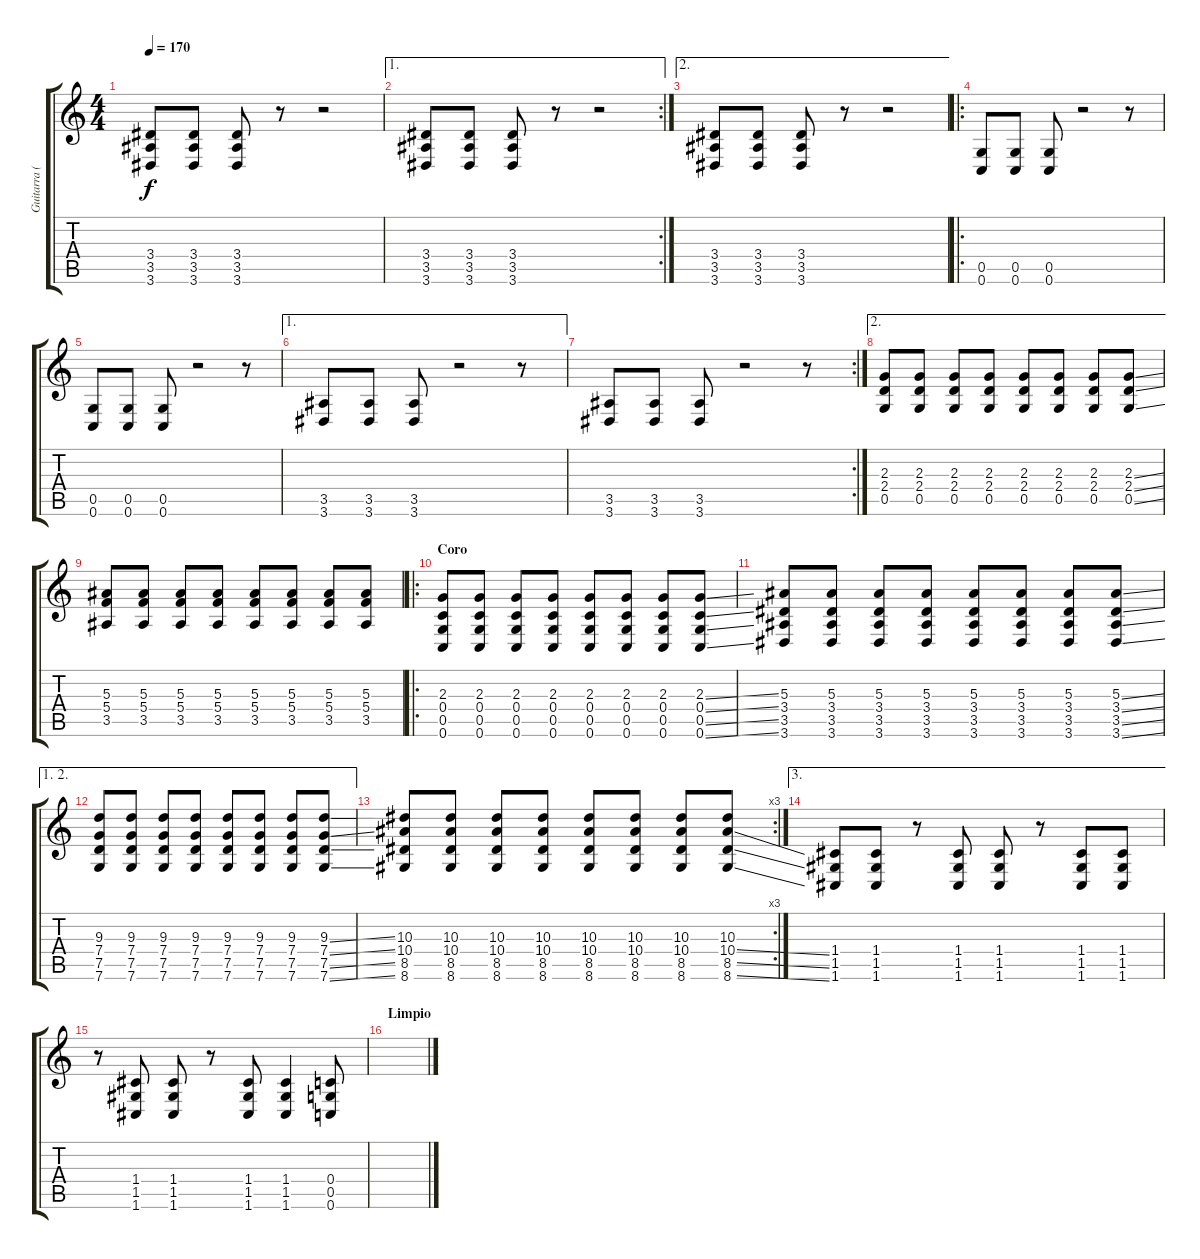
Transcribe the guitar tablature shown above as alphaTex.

\track ("Guitarra (overdub)" "Guitarra (") {instrument distortionguitar}
\staff {score tabs}
\tuning (D4 A3 F3 C3 G2 C2) {hide}
\ts (4 4)
\tempo 170
\clef g2
\ks c
(3.4 3.5 3.6).8{dy f} (3.4 3.5 3.6).8 (3.4 3.5 3.6).8 r.8 r.2 |
\ae 1
\rc 2
(3.4 3.5 3.6).8 (3.4 3.5 3.6).8 (3.4 3.5 3.6).8 r.8 r.2 |
\ae 2
(3.4 3.5 3.6).8 (3.4 3.5 3.6).8 (3.4 3.5 3.6).8 r.8 r.2 |
\ro
(0.5 0.6).8 (0.5 0.6).8 (0.5 0.6).8 r.2 r.8 |
(0.5 0.6).8 (0.5 0.6).8 (0.5 0.6).8 r.2 r.8 |
\ae 1
(3.5 3.6).8 (3.5 3.6).8 (3.5 3.6).8 r.2 r.8 |
\rc 2
(3.5 3.6).8 (3.5 3.6).8 (3.5 3.6).8 r.2 r.8 |
\ae 2
(2.3 2.4 0.5).8 (2.3 2.4 0.5).8 (2.3 2.4 0.5).8 (2.3 2.4 0.5).8 (2.3 2.4 0.5).8 (2.3 2.4 0.5).8 (2.3 2.4 0.5).8 (2.3{ss} 2.4{ss} 0.5{ss}).8 |
(5.3 5.4 3.5).8 (5.3 5.4 3.5).8 (5.3 5.4 3.5).8 (5.3 5.4 3.5).8 (5.3 5.4 3.5).8 (5.3 5.4 3.5).8 (5.3 5.4 3.5).8 (5.3 5.4 3.5).8 |
\ro
\section ("" "Coro")
(2.3 0.4 0.5 0.6).8 (2.3 0.4 0.5 0.6).8 (2.3 0.4 0.5 0.6).8 (2.3 0.4 0.5 0.6).8 (2.3 0.4 0.5 0.6).8 (2.3 0.4 0.5 0.6).8 (2.3 0.4 0.5 0.6).8 (2.3{ss} 0.4{ss} 0.5{ss} 0.6{ss}).8 |
(5.3 3.4 3.5 3.6).8 (5.3 3.4 3.5 3.6).8 (5.3 3.4 3.5 3.6).8 (5.3 3.4 3.5 3.6).8 (5.3 3.4 3.5 3.6).8 (5.3 3.4 3.5 3.6).8 (5.3 3.4 3.5 3.6).8 (5.3{ss} 3.4{ss} 3.5{ss} 3.6{ss}).8 |
\ae (1 2)
(9.3 7.4 7.5 7.6).8 (9.3 7.4 7.5 7.6).8 (9.3 7.4 7.5 7.6).8 (9.3 7.4 7.5 7.6).8 (9.3 7.4 7.5 7.6).8 (9.3 7.4 7.5 7.6).8 (9.3 7.4 7.5 7.6).8 (9.3{ss} 7.4{ss} 7.5{ss} 7.6{ss}).8 |
\rc 3
(10.3 10.4 8.5 8.6).8 (10.3 10.4 8.5 8.6).8 (10.3 10.4 8.5 8.6).8 (10.3 10.4 8.5 8.6).8 (10.3 10.4 8.5 8.6).8 (10.3 10.4 8.5 8.6).8 (10.3 10.4 8.5 8.6).8 (10.3 10.4{ss} 8.5{ss} 8.6{ss}).8 |
\ae 3
(1.4 1.5 1.6).8 (1.4 1.5 1.6).8 r.8 (1.4 1.5 1.6).8 (1.4 1.5 1.6).8 r.8 (1.4 1.5 1.6).8 (1.4 1.5 1.6).8 |
r.8 (1.4 1.5 1.6).8 (1.4 1.5 1.6).8 r.8 (1.4 1.5 1.6).8 (1.4 1.5 1.6).4 (0.4 0.5 0.6).8 |
\section ("" "Limpio")
